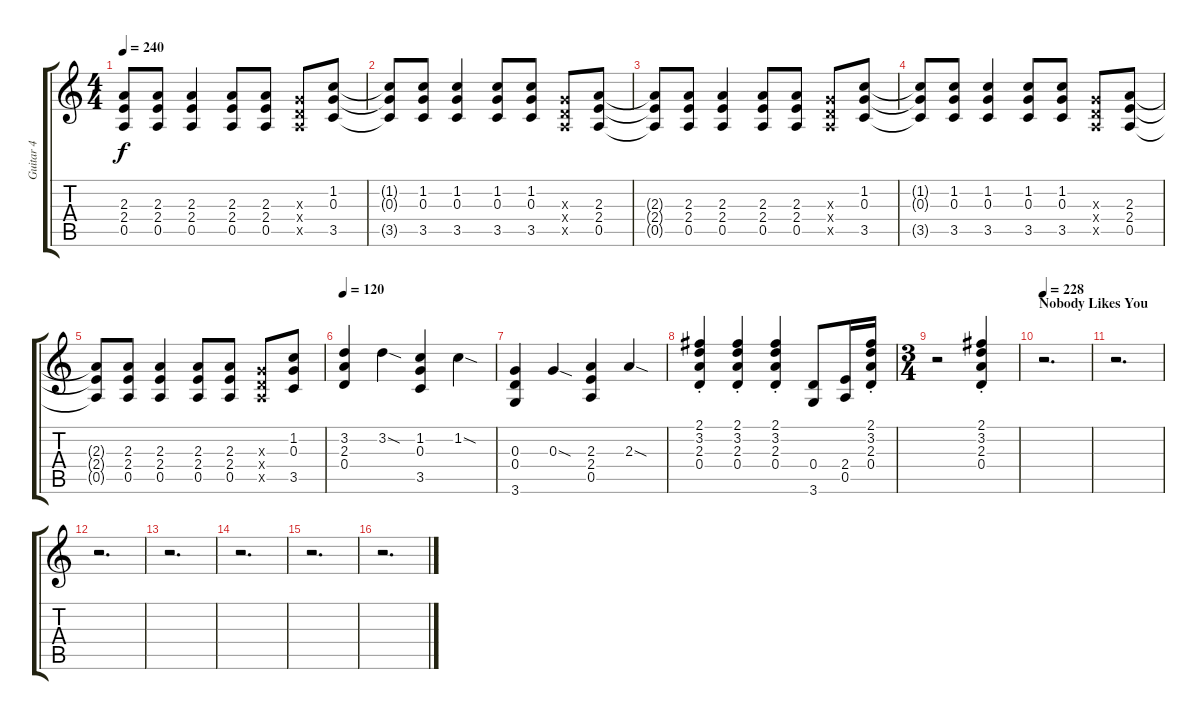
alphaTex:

\track ("Guitar 4" "Guitar 4") {instrument distortionguitar}
\staff {score tabs}
\tuning (E4 B3 G3 D3 A2 E2) {hide}
\ts (4 4)
\tempo 240
\clef g2
\ks c
(2.3{t} 2.4{t} 0.5{t}).8{dy f} (2.3 2.4 0.5).8 (2.3 2.4 0.5).4 (2.3 2.4 0.5).8 (2.3 2.4 0.5).8 (0.3{x} 0.4{x} 0.5{x}).8 (1.2 0.3 3.5).8 |
(1.2{t} 0.3{t} 3.5{t}).8 (1.2 0.3 3.5).8 (1.2 0.3 3.5).4 (1.2 0.3 3.5).8 (1.2 0.3 3.5).8 (0.3{x} 0.4{x} 0.5{x}).8 (2.3 2.4 0.5).8 |
(2.3{t} 2.4{t} 0.5{t}).8 (2.3 2.4 0.5).8 (2.3 2.4 0.5).4 (2.3 2.4 0.5).8 (2.3 2.4 0.5).8 (0.3{x} 0.4{x} 0.5{x}).8 (1.2 0.3 3.5).8 |
(1.2{t} 0.3{t} 3.5{t}).8 (1.2 0.3 3.5).8 (1.2 0.3 3.5).4 (1.2 0.3 3.5).8 (1.2 0.3 3.5).8 (0.3{x} 0.4{x} 0.5{x}).8 (2.3 2.4 0.5).8 |
(2.3{t} 2.4{t} 0.5{t}).8 (2.3 2.4 0.5).8 (2.3 2.4 0.5).4 (2.3 2.4 0.5).8 (2.3 2.4 0.5).8 (0.3{x} 0.4{x} 0.5{x}).8 (1.2 0.3 3.5).8 |
\tempo 120
(3.2 2.3 0.4).4 3.2{sod}.4 (1.2 0.3 3.5).4 1.2{sod}.4 |
(0.3 0.4 3.6).4 0.3{sod}.4 (2.3 2.4 0.5).4 2.3{sod}.4 |
(2.1{st} 3.2{st} 2.3{st} 0.4{st}).4 (2.1{st} 3.2{st} 2.3{st} 0.4{st}).4 (2.1{st} 3.2{st} 2.3{st} 0.4{st}).4 (0.4 3.6).8 (2.4 0.5).16 (2.1{st} 3.2{st} 2.3{st} 0.4{st}).16 |
\ts (3 4)
r.2 (2.1{st} 3.2{st} 2.3{st} 0.4{st}).4 |
\section ("" "Nobody Likes You")
\tempo 228
r.2{d} |
r.2{d} |
r.2{d} |
r.2{d} |
r.2{d} |
r.2{d} |
r.2{d}
